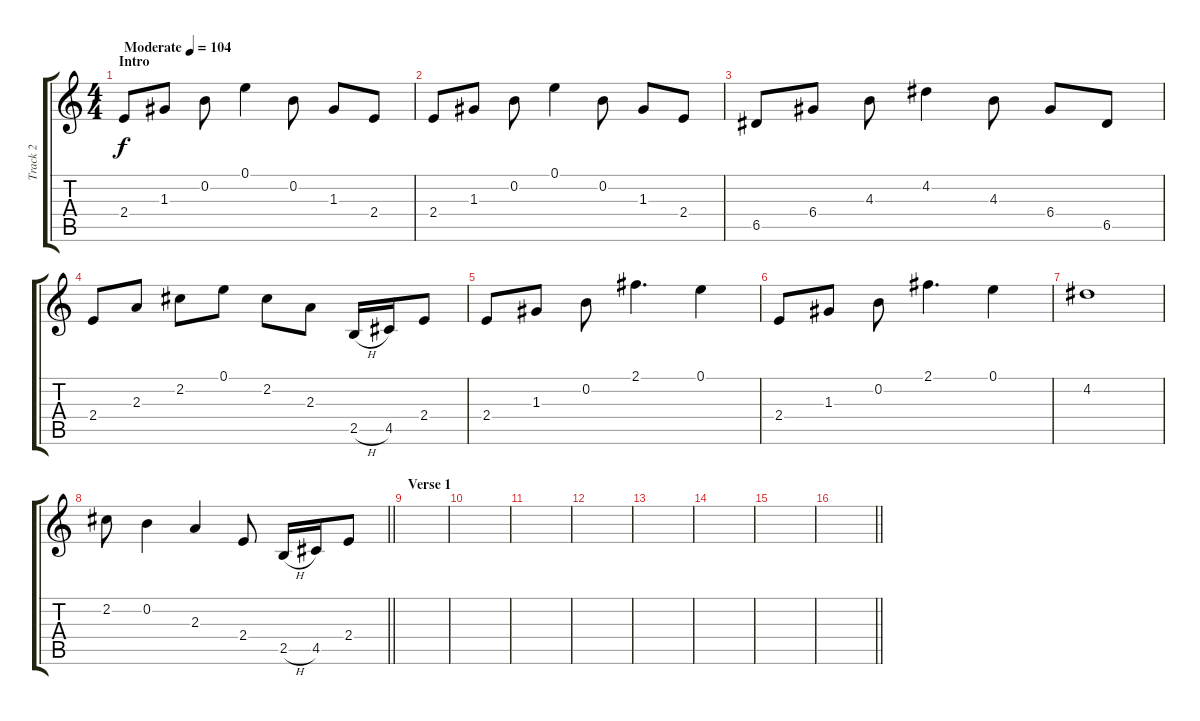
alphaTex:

\track ("Track 2" "Track 2") {instrument acousticguitarsteel}
\staff {score tabs}
\tuning (E4 B3 G3 D3 A2 E2) {hide}
\ts (4 4)
\section ("" "Intro")
\tempo (104 "Moderate")
\clef g2
\ks c
2.4.8{dy f instrument acousticguitarsteel} 1.3.8 0.2.8 0.1.4 0.2.8 1.3.8 2.4.8 |
2.4.8 1.3.8 0.2.8 0.1.4 0.2.8 1.3.8 2.4.8 |
6.5.8 6.4.8 4.3.8 4.2.4 4.3.8 6.4.8 6.5.8 |
2.4.8 2.3.8 2.2.8 0.1.8 2.2.8 2.3.8 2.5{h}.16 4.5.16 2.4.8 |
2.4.8 1.3.8 0.2.8 2.1.4{d} 0.1.4 |
2.4.8 1.3.8 0.2.8 2.1.4{d} 0.1.4 |
4.2.1 |
\barLineRight lightlight
2.2.8 0.2.4 2.3.4 2.4.8 2.5{h}.16 4.5.16 2.4.8 |
\section ("" "Verse 1")
|
|
|
|
|
|
|
\barLineRight lightlight
